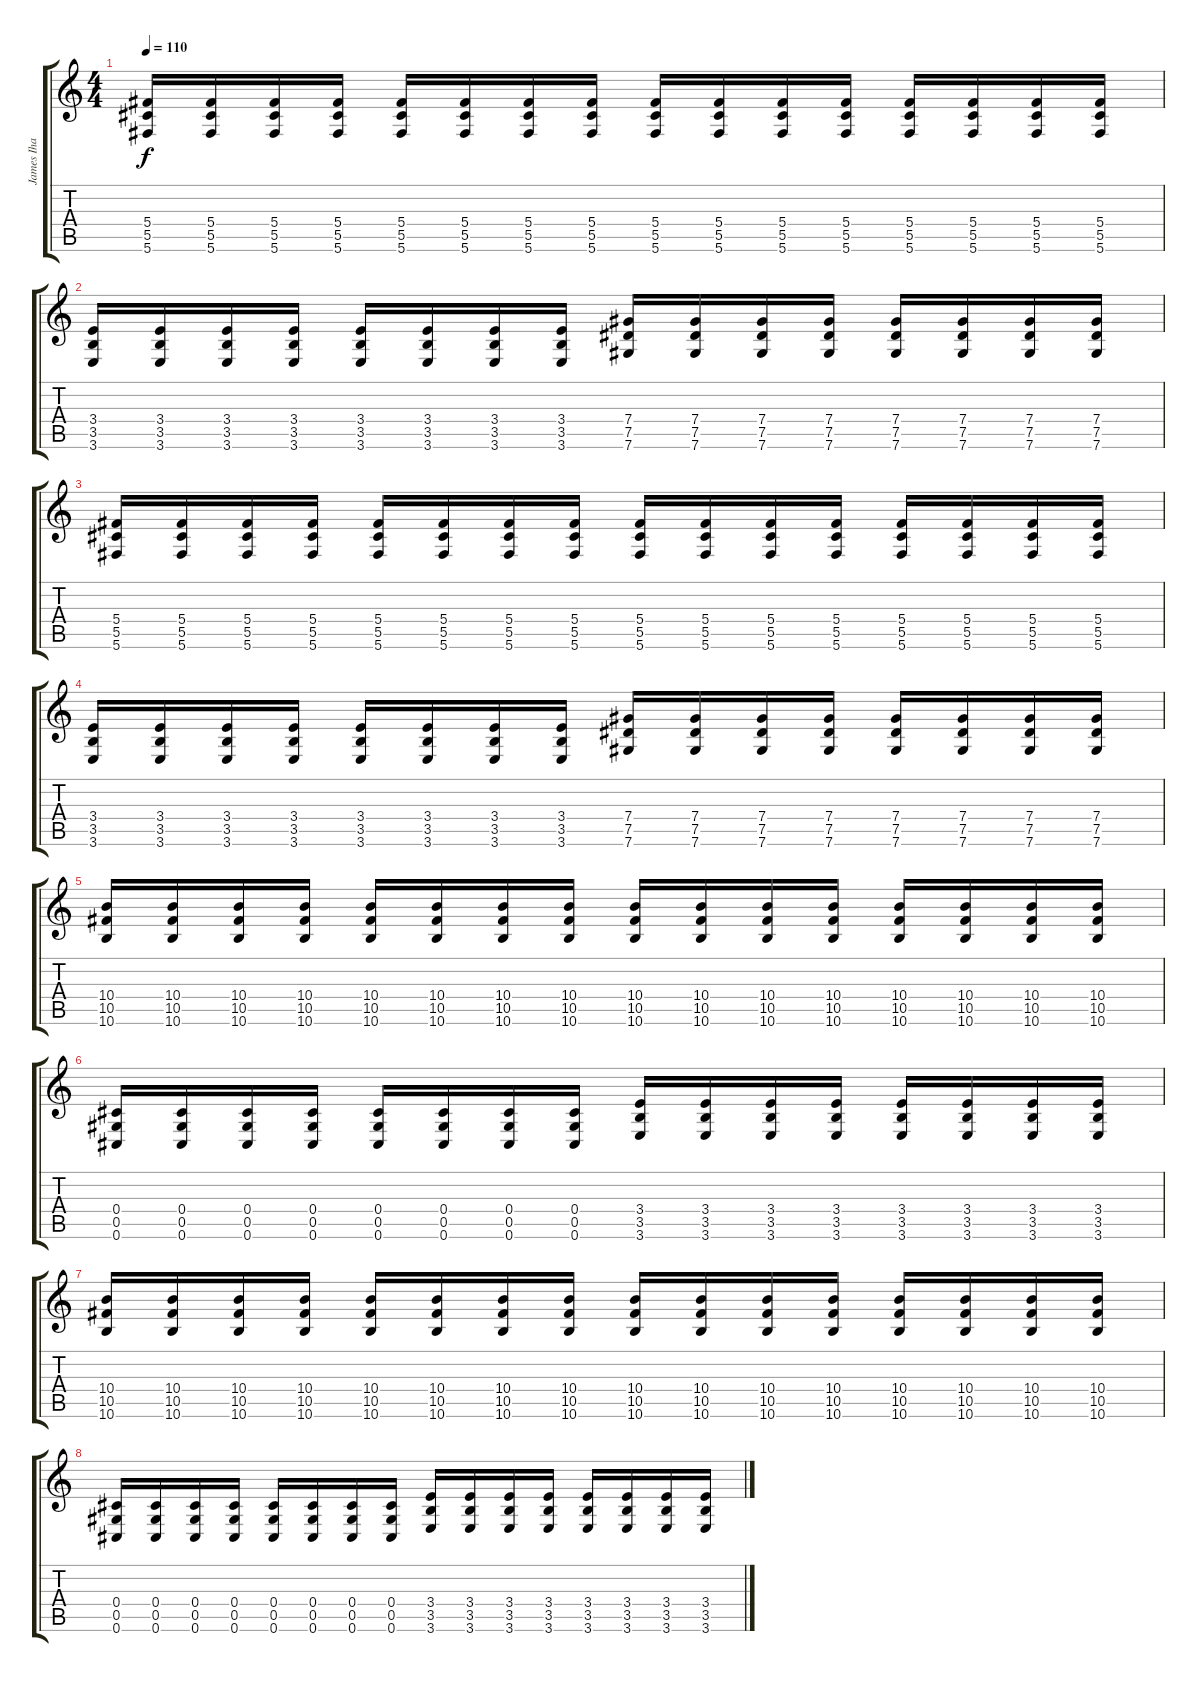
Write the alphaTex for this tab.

\track ("James Iha" "James Iha") {instrument distortionguitar}
\staff {score tabs}
\tuning (Eb4 Bb3 Gb3 Db3 Ab2 Db2) {hide}
\ts (4 4)
\tempo 110
\clef g2
\ks c
(5.4 5.5 5.6).16{dy f} (5.4 5.5 5.6).16 (5.4 5.5 5.6).16 (5.4 5.5 5.6).16 (5.4 5.5 5.6).16 (5.4 5.5 5.6).16 (5.4 5.5 5.6).16 (5.4 5.5 5.6).16 (5.4 5.5 5.6).16 (5.4 5.5 5.6).16 (5.4 5.5 5.6).16 (5.4 5.5 5.6).16 (5.4 5.5 5.6).16 (5.4 5.5 5.6).16 (5.4 5.5 5.6).16 (5.4 5.5 5.6).16 |
(3.4 3.5 3.6).16 (3.4 3.5 3.6).16 (3.4 3.5 3.6).16 (3.4 3.5 3.6).16 (3.4 3.5 3.6).16 (3.4 3.5 3.6).16 (3.4 3.5 3.6).16 (3.4 3.5 3.6).16 (7.4 7.5 7.6).16 (7.4 7.5 7.6).16 (7.4 7.5 7.6).16 (7.4 7.5 7.6).16 (7.4 7.5 7.6).16 (7.4 7.5 7.6).16 (7.4 7.5 7.6).16 (7.4 7.5 7.6).16 |
(5.4 5.5 5.6).16 (5.4 5.5 5.6).16 (5.4 5.5 5.6).16 (5.4 5.5 5.6).16 (5.4 5.5 5.6).16 (5.4 5.5 5.6).16 (5.4 5.5 5.6).16 (5.4 5.5 5.6).16 (5.4 5.5 5.6).16 (5.4 5.5 5.6).16 (5.4 5.5 5.6).16 (5.4 5.5 5.6).16 (5.4 5.5 5.6).16 (5.4 5.5 5.6).16 (5.4 5.5 5.6).16 (5.4 5.5 5.6).16 |
(3.4 3.5 3.6).16 (3.4 3.5 3.6).16 (3.4 3.5 3.6).16 (3.4 3.5 3.6).16 (3.4 3.5 3.6).16 (3.4 3.5 3.6).16 (3.4 3.5 3.6).16 (3.4 3.5 3.6).16 (7.4 7.5 7.6).16 (7.4 7.5 7.6).16 (7.4 7.5 7.6).16 (7.4 7.5 7.6).16 (7.4 7.5 7.6).16 (7.4 7.5 7.6).16 (7.4 7.5 7.6).16 (7.4 7.5 7.6).16 |
(10.4 10.5 10.6).16 (10.4 10.5 10.6).16 (10.4 10.5 10.6).16 (10.4 10.5 10.6).16 (10.4 10.5 10.6).16 (10.4 10.5 10.6).16 (10.4 10.5 10.6).16 (10.4 10.5 10.6).16 (10.4 10.5 10.6).16 (10.4 10.5 10.6).16 (10.4 10.5 10.6).16 (10.4 10.5 10.6).16 (10.4 10.5 10.6).16 (10.4 10.5 10.6).16 (10.4 10.5 10.6).16 (10.4 10.5 10.6).16 |
(0.4 0.5 0.6).16 (0.4 0.5 0.6).16 (0.4 0.5 0.6).16 (0.4 0.5 0.6).16 (0.4 0.5 0.6).16 (0.4 0.5 0.6).16 (0.4 0.5 0.6).16 (0.4 0.5 0.6).16 (3.4 3.5 3.6).16 (3.4 3.5 3.6).16 (3.4 3.5 3.6).16 (3.4 3.5 3.6).16 (3.4 3.5 3.6).16 (3.4 3.5 3.6).16 (3.4 3.5 3.6).16 (3.4 3.5 3.6).16 |
(10.4 10.5 10.6).16 (10.4 10.5 10.6).16 (10.4 10.5 10.6).16 (10.4 10.5 10.6).16 (10.4 10.5 10.6).16 (10.4 10.5 10.6).16 (10.4 10.5 10.6).16 (10.4 10.5 10.6).16 (10.4 10.5 10.6).16 (10.4 10.5 10.6).16 (10.4 10.5 10.6).16 (10.4 10.5 10.6).16 (10.4 10.5 10.6).16 (10.4 10.5 10.6).16 (10.4 10.5 10.6).16 (10.4 10.5 10.6).16 |
(0.4 0.5 0.6).16 (0.4 0.5 0.6).16 (0.4 0.5 0.6).16 (0.4 0.5 0.6).16 (0.4 0.5 0.6).16 (0.4 0.5 0.6).16 (0.4 0.5 0.6).16 (0.4 0.5 0.6).16 (3.4 3.5 3.6).16 (3.4 3.5 3.6).16 (3.4 3.5 3.6).16 (3.4 3.5 3.6).16 (3.4 3.5 3.6).16 (3.4 3.5 3.6).16 (3.4 3.5 3.6).16 (3.4 3.5 3.6).16
